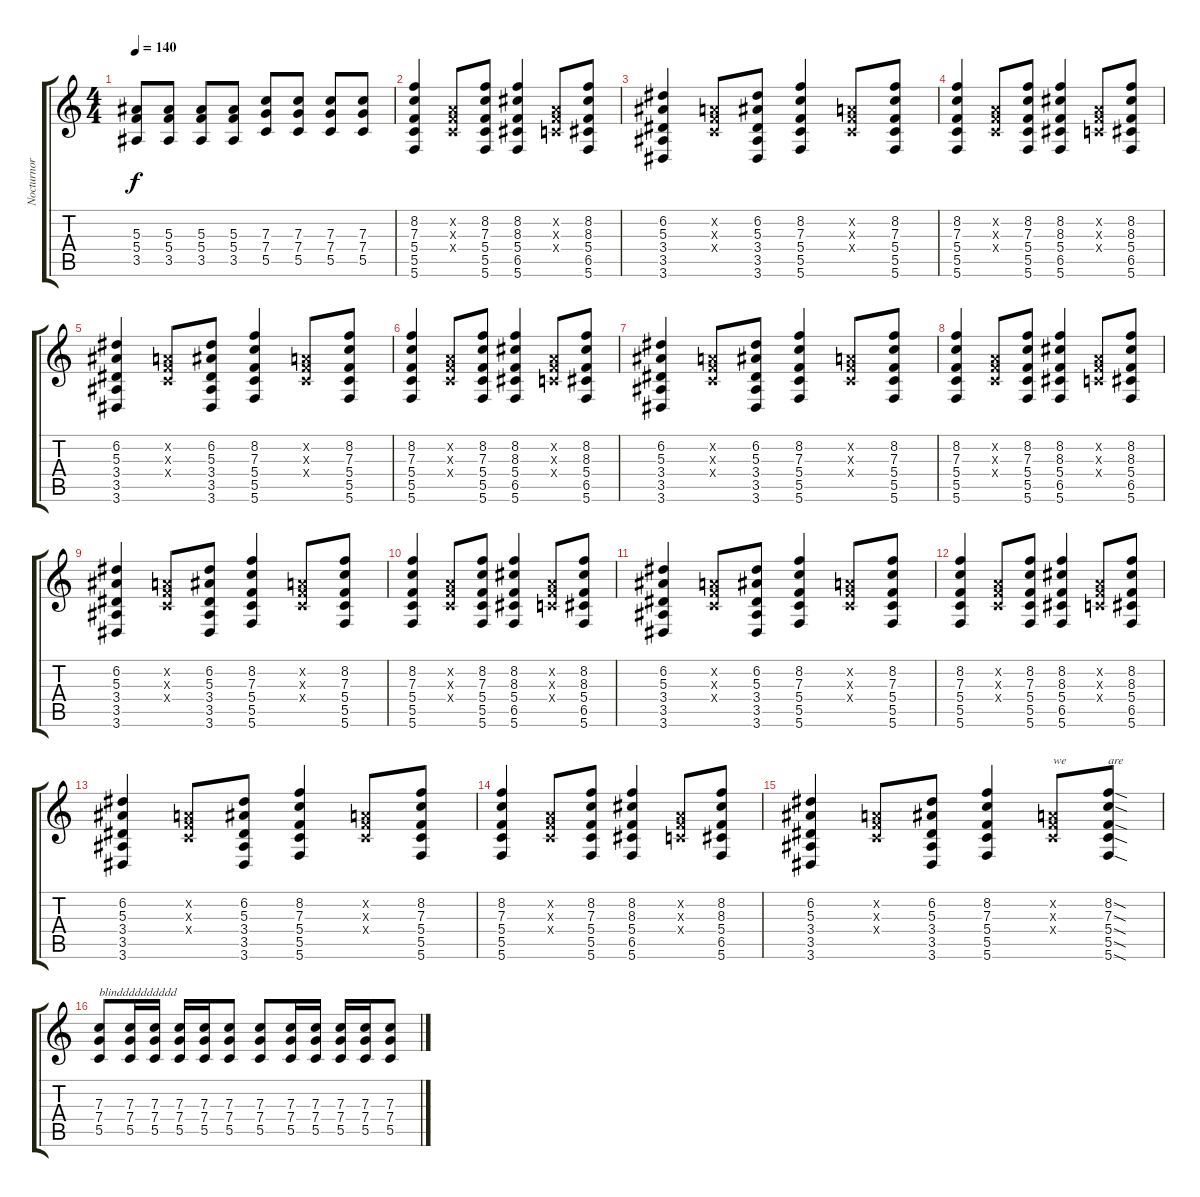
\track ("Nocturnor" "Nocturnor") {instrument distortionguitar}
\staff {score tabs}
\tuning (D4 A3 F3 C3 G2 C2) {hide}
\ts (4 4)
\tempo 140
\clef g2
\ks c
(5.3 5.4 3.5).8{dy f} (5.3 5.4 3.5).8 (5.3 5.4 3.5).8 (5.3 5.4 3.5).8 (7.3 7.4 5.5).8 (7.3 7.4 5.5).8 (7.3 7.4 5.5).8 (7.3 7.4 5.5).8 |
(8.2 7.3 5.4 5.5 5.6).4 (0.2{x} 0.3{x} 0.4{x}).8 (8.2 7.3 5.4 5.5 5.6).8 (8.2 8.3 5.4 6.5 5.6).4 (0.2{x} 0.3{x} 0.4{x}).8 (8.2 8.3 5.4 6.5 5.6).8 |
(6.2 5.3 3.4 3.5 3.6).4 (0.2{x} 0.3{x} 0.4{x}).8 (6.2 5.3 3.4 3.5 3.6).8 (8.2 7.3 5.4 5.5 5.6).4 (0.2{x} 0.3{x} 0.4{x}).8 (8.2 7.3 5.4 5.5 5.6).8 |
(8.2 7.3 5.4 5.5 5.6).4 (0.2{x} 0.3{x} 0.4{x}).8 (8.2 7.3 5.4 5.5 5.6).8 (8.2 8.3 5.4 6.5 5.6).4 (0.2{x} 0.3{x} 0.4{x}).8 (8.2 8.3 5.4 6.5 5.6).8 |
(6.2 5.3 3.4 3.5 3.6).4 (0.2{x} 0.3{x} 0.4{x}).8 (6.2 5.3 3.4 3.5 3.6).8 (8.2 7.3 5.4 5.5 5.6).4 (0.2{x} 0.3{x} 0.4{x}).8 (8.2 7.3 5.4 5.5 5.6).8 |
(8.2 7.3 5.4 5.5 5.6).4 (0.2{x} 0.3{x} 0.4{x}).8 (8.2 7.3 5.4 5.5 5.6).8 (8.2 8.3 5.4 6.5 5.6).4 (0.2{x} 0.3{x} 0.4{x}).8 (8.2 8.3 5.4 6.5 5.6).8 |
(6.2 5.3 3.4 3.5 3.6).4 (0.2{x} 0.3{x} 0.4{x}).8 (6.2 5.3 3.4 3.5 3.6).8 (8.2 7.3 5.4 5.5 5.6).4 (0.2{x} 0.3{x} 0.4{x}).8 (8.2 7.3 5.4 5.5 5.6).8 |
(8.2 7.3 5.4 5.5 5.6).4 (0.2{x} 0.3{x} 0.4{x}).8 (8.2 7.3 5.4 5.5 5.6).8 (8.2 8.3 5.4 6.5 5.6).4 (0.2{x} 0.3{x} 0.4{x}).8 (8.2 8.3 5.4 6.5 5.6).8 |
(6.2 5.3 3.4 3.5 3.6).4 (0.2{x} 0.3{x} 0.4{x}).8 (6.2 5.3 3.4 3.5 3.6).8 (8.2 7.3 5.4 5.5 5.6).4 (0.2{x} 0.3{x} 0.4{x}).8 (8.2 7.3 5.4 5.5 5.6).8 |
(8.2 7.3 5.4 5.5 5.6).4 (0.2{x} 0.3{x} 0.4{x}).8 (8.2 7.3 5.4 5.5 5.6).8 (8.2 8.3 5.4 6.5 5.6).4 (0.2{x} 0.3{x} 0.4{x}).8 (8.2 8.3 5.4 6.5 5.6).8 |
(6.2 5.3 3.4 3.5 3.6).4 (0.2{x} 0.3{x} 0.4{x}).8 (6.2 5.3 3.4 3.5 3.6).8 (8.2 7.3 5.4 5.5 5.6).4 (0.2{x} 0.3{x} 0.4{x}).8 (8.2 7.3 5.4 5.5 5.6).8 |
(8.2 7.3 5.4 5.5 5.6).4 (0.2{x} 0.3{x} 0.4{x}).8 (8.2 7.3 5.4 5.5 5.6).8 (8.2 8.3 5.4 6.5 5.6).4 (0.2{x} 0.3{x} 0.4{x}).8 (8.2 8.3 5.4 6.5 5.6).8 |
(6.2 5.3 3.4 3.5 3.6).4 (0.2{x} 0.3{x} 0.4{x}).8 (6.2 5.3 3.4 3.5 3.6).8 (8.2 7.3 5.4 5.5 5.6).4 (0.2{x} 0.3{x} 0.4{x}).8 (8.2 7.3 5.4 5.5 5.6).8 |
(8.2 7.3 5.4 5.5 5.6).4 (0.2{x} 0.3{x} 0.4{x}).8 (8.2 7.3 5.4 5.5 5.6).8 (8.2 8.3 5.4 6.5 5.6).4 (0.2{x} 0.3{x} 0.4{x}).8 (8.2 8.3 5.4 6.5 5.6).8 |
(6.2 5.3 3.4 3.5 3.6).4 (0.2{x} 0.3{x} 0.4{x}).8 (6.2 5.3 3.4 3.5 3.6).8 (8.2 7.3 5.4 5.5 5.6).4 (0.2{x} 0.3{x} 0.4{x}).8{txt "we"} (8.2{sod} 7.3{sod} 5.4{sod} 5.5{sod} 5.6{sod}).8{txt "are"} |
(7.3 7.4 5.5).8{txt "blindddddddddd"} (7.3 7.4 5.5).16 (7.3 7.4 5.5).16 (7.3 7.4 5.5).16 (7.3 7.4 5.5).16 (7.3 7.4 5.5).8 (7.3 7.4 5.5).8 (7.3 7.4 5.5).16 (7.3 7.4 5.5).16 (7.3 7.4 5.5).16 (7.3 7.4 5.5).16 (7.3 7.4 5.5).8
